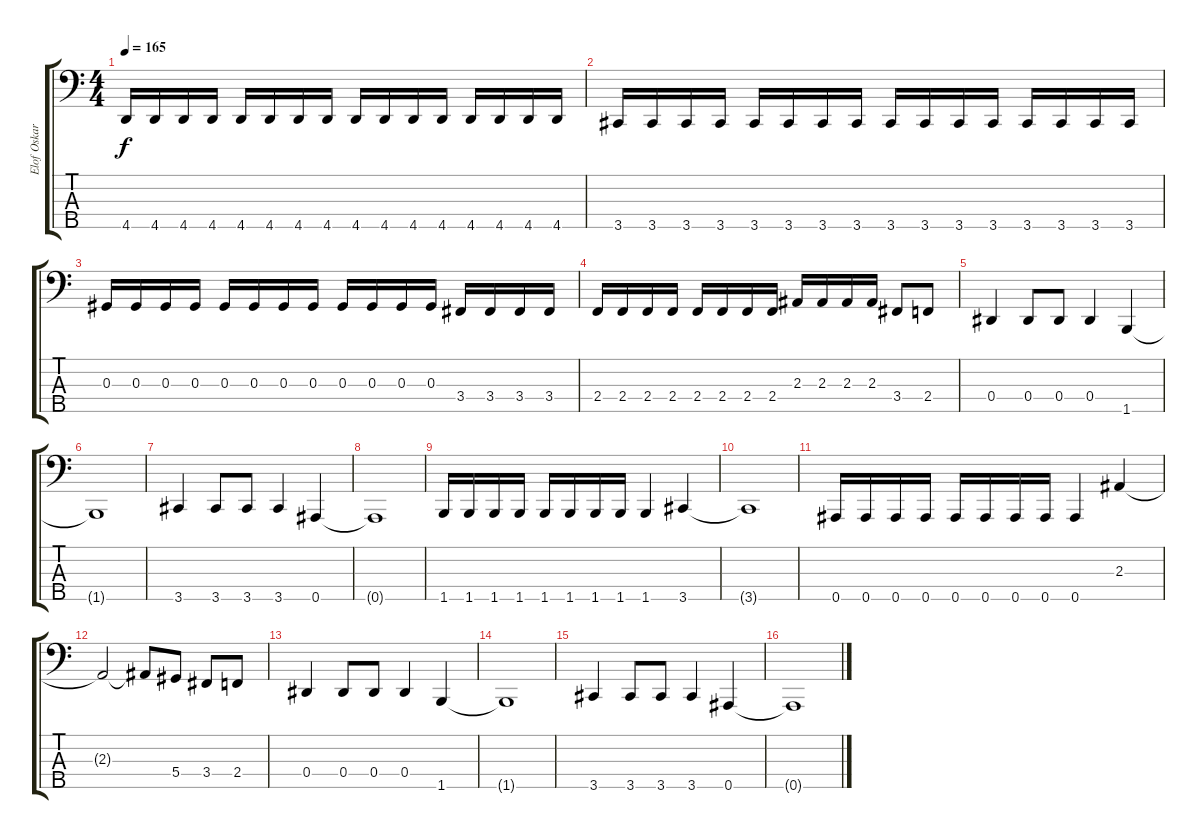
\track ("Elof Oskar Eriksson" "Elof Oskar") {instrument electricbasspick}
\staff {score tabs}
\tuning (Gb2 Db2 Ab1 Eb1 Bb0) {hide}
\ts (4 4)
\tempo 165
\clef f4
\ks c
4.5.16{dy f} 4.5.16 4.5.16 4.5.16 4.5.16 4.5.16 4.5.16 4.5.16 4.5.16 4.5.16 4.5.16 4.5.16 4.5.16 4.5.16 4.5.16 4.5.16 |
3.5.16 3.5.16 3.5.16 3.5.16 3.5.16 3.5.16 3.5.16 3.5.16 3.5.16 3.5.16 3.5.16 3.5.16 3.5.16 3.5.16 3.5.16 3.5.16 |
0.3.16 0.3.16 0.3.16 0.3.16 0.3.16 0.3.16 0.3.16 0.3.16 0.3.16 0.3.16 0.3.16 0.3.16 3.4.16 3.4.16 3.4.16 3.4.16 |
2.4.16 2.4.16 2.4.16 2.4.16 2.4.16 2.4.16 2.4.16 2.4.16 2.3.16 2.3.16 2.3.16 2.3.16 3.4.8 2.4.8 |
0.4.4 0.4.8 0.4.8 0.4.4 1.5.4 |
1.5{t}.1 |
3.5.4 3.5.8 3.5.8 3.5.4 0.5.4 |
0.5{t}.1 |
1.5.16 1.5.16 1.5.16 1.5.16 1.5.16 1.5.16 1.5.16 1.5.16 1.5.4 3.5.4 |
3.5{t}.1 |
0.5.16 0.5.16 0.5.16 0.5.16 0.5.16 0.5.16 0.5.16 0.5.16 0.5.4 2.3.4 |
2.3{t}.2 2.3{t}.8 5.4.8 3.4.8 2.4.8 |
0.4.4 0.4.8 0.4.8 0.4.4 1.5.4 |
1.5{t}.1 |
3.5.4 3.5.8 3.5.8 3.5.4 0.5.4 |
0.5{t}.1
